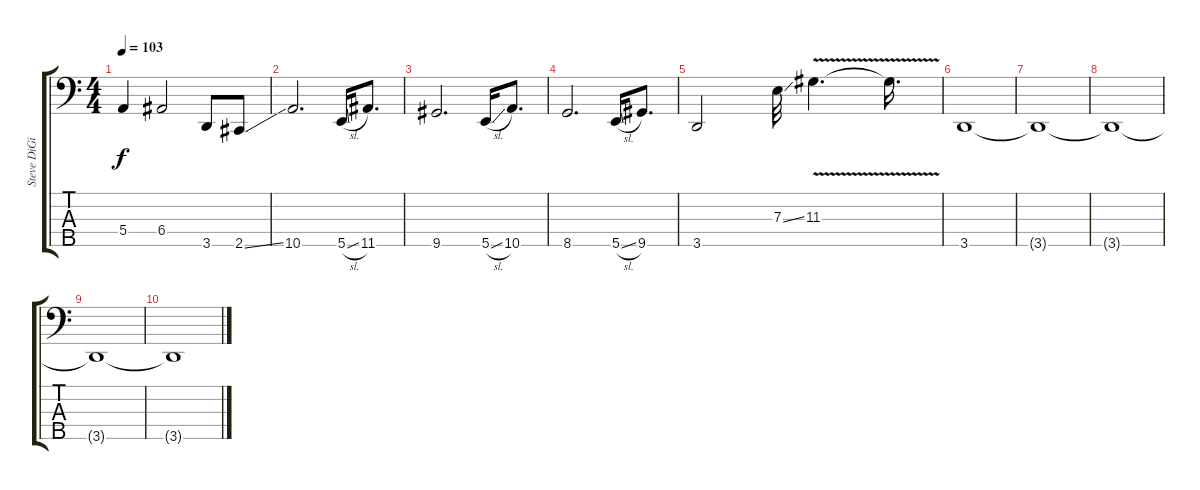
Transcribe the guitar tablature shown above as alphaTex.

\track ("Steve DiGiorgio" "Steve DiGi") {instrument fretlessbass}
\staff {score tabs}
\tuning (G2 D2 A1 E1 B0) {hide}
\ts (4 4)
\tempo 103
\clef f4
\ks c
5.4.4{dy f} 6.4.2 3.5.8 2.5{ss}.8 |
10.5.2{d} 5.5{sl}.16 11.5.8{d} |
9.5.2{d} 5.5{sl}.16 10.5.8{d} |
8.5.2{d} 5.5{sl}.16 9.5.8{d} |
3.5.2 7.3{ss}.32 11.3{v}.4{d} 11.3{t}.16{d} |
3.5.1 |
3.5{t}.1 |
3.5{t}.1 |
3.5{t}.1 |
3.5{t}.1
